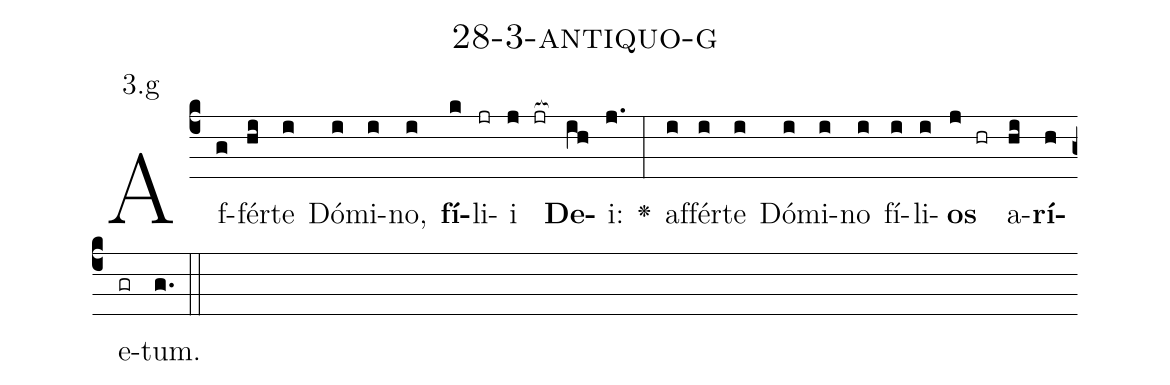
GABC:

name: 28-3-antiquo-g;
annotation: 3.g;
%%
(c4)Af(g)fér(hi)te(i) Dó(i)mi(i)no,(i) <b>fí</b>(k)li(jr)i(j jr[ocb:1{]) <b>De</b>(ih[ocb:0}])i:(j.) <v>\greheightstar</v>(:) af(i)fér(i)te(i) Dó(i)mi(i)no(i) fí(i)li(i)<b>os</b>(j hr) a(hi)<b>rí</b>(h)e(gr)tum.(g.) (::)


%E(i) u(i) o(j) u(hi) a(h) e.(g.) (::)
